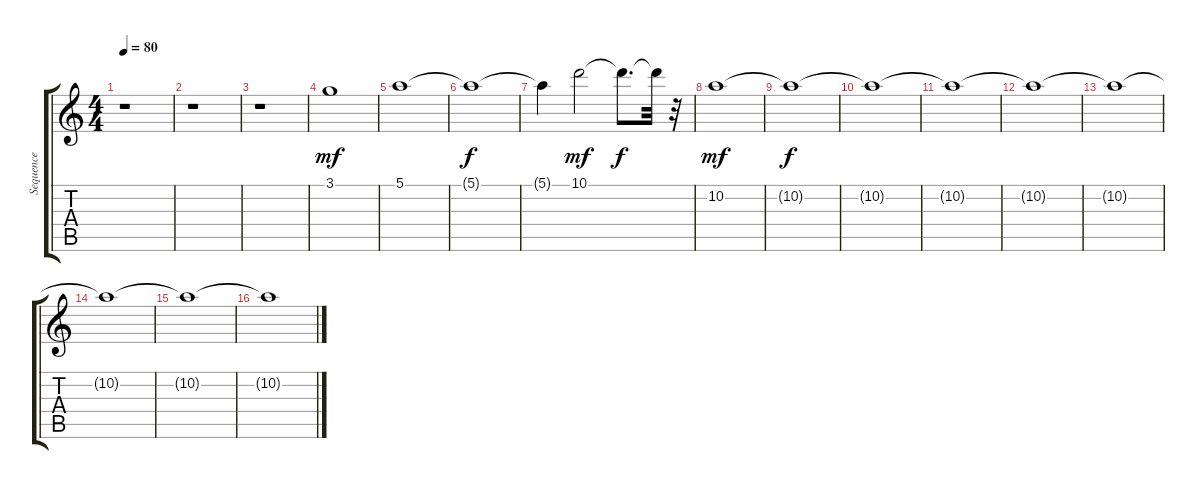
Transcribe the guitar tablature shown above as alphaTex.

\track ("Sequence" "Sequence") {instrument fretlessbass}
\staff {score tabs}
\tuning (E4 B3 G3 D3 A2 E2) {hide}
\ts (4 4)
\tempo 80
\clef g2
\ks c
r.1{dy mf} |
r.1 |
r.1 |
3.1.1 |
5.1.1 |
5.1{t}.1{dy f} |
5.1{t}.4 10.1.2{dy mf} 10.1{t}.8{d dy f} 10.1{t}.32 r.32 |
10.2.1{dy mf} |
10.2{t}.1{dy f} |
10.2{t}.1 |
10.2{t}.1 |
10.2{t}.1 |
10.2{t}.1 |
10.2{t}.1 |
10.2{t}.1 |
10.2{t}.1
